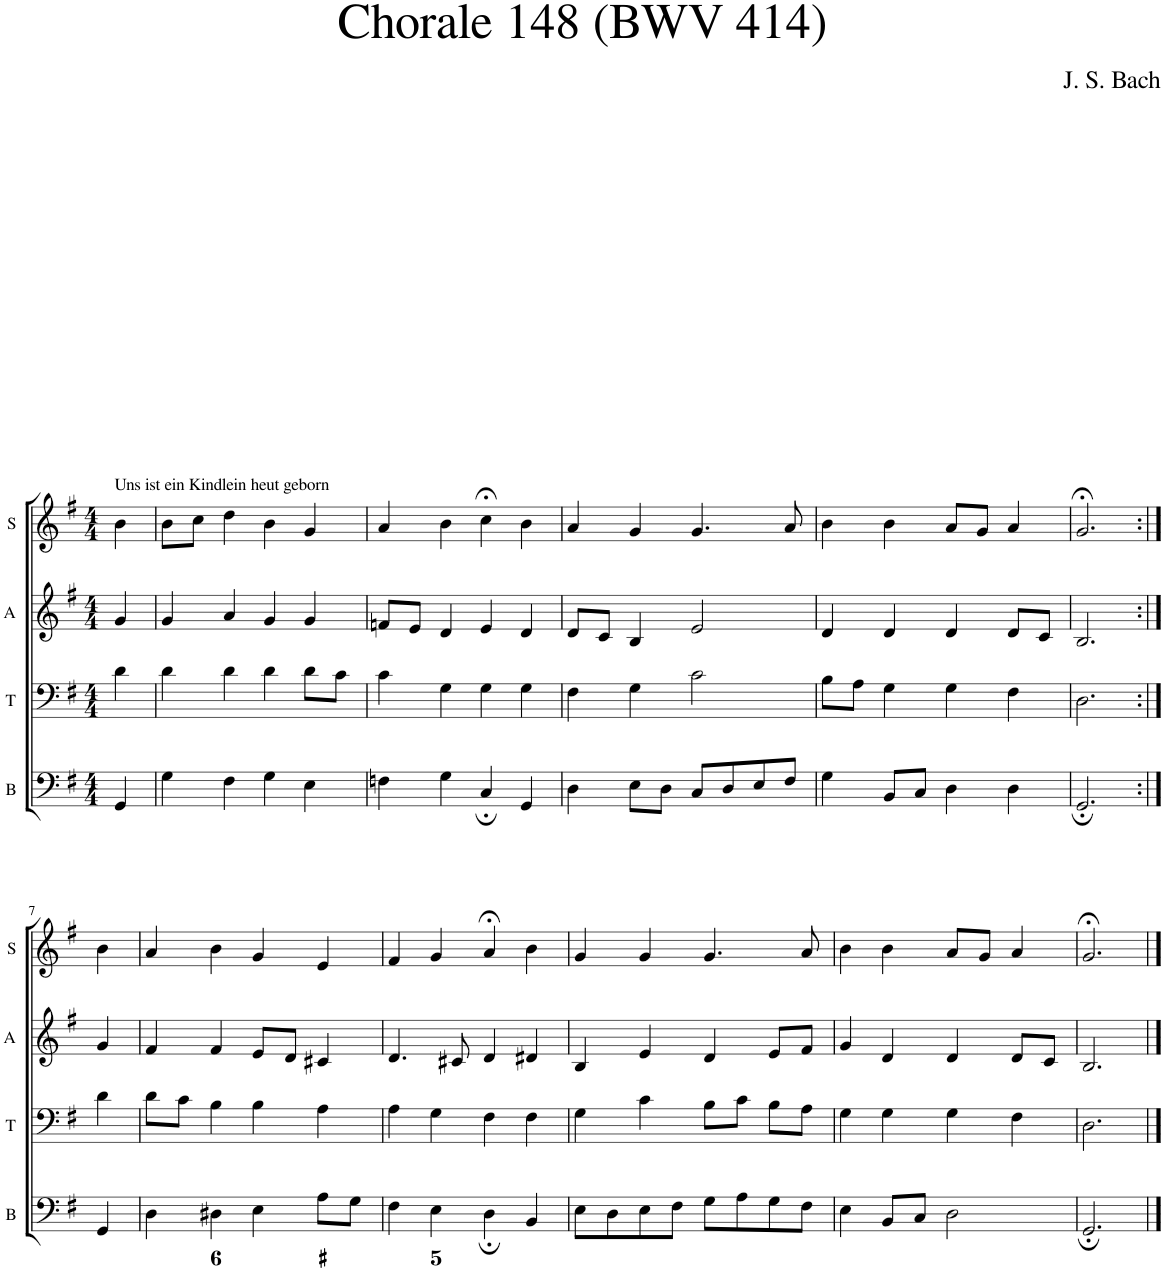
**kern	**kern	**kern	**kern
*part4	*part3	*part2	*part1
*staff4	*staff3	*staff2	*staff1
*I"B	*I"T	*I"A	*I"S
*I'B	*I'T	*I'A	*I'S
*clefF4	*clefF4	*clefG2	*clefG2
*k[f#]	*k[f#]	*k[f#]	*k[f#]
*M4/4	*M4/4	*M4/4	*M4/4
=1	=1	=1	=1
!	!	!	!LO:TX:a:t=Uns ist ein Kindlein heut geborn
4GG/	4d\	4g/	4b\
=2	=2	=2	=2
4G\	4d\	4g/	8b\L
.	.	.	8cc\J
4F#\	4d\	4a/	4dd\
4G\	4d\	4g/	4b\
4E\	8d\L	4g/	4g/
.	8c\J	.	.
=3	=3	=3	=3
4Fn\	4c\	8fn/L	4a/
.	.	8e/J	.
4G\	4G\	4d/	4b\
4C;/	4G\	4e/	4cc;<\
4GG/	4G\	4d/	4b\
=4	=4	=4	=4
4D\	4F#\	8d/L	4a/
.	.	8c/J	.
8E\L	4G\	4B/	4g/
8D\J	.	.	.
8C/L	2c\	2e/	4.g/
8D/	.	.	.
8E/	.	.	.
8F#/J	.	.	8a/
=5	=5	=5	=5
4G\	8B\L	4d/	4b\
.	8A\J	.	.
8BB/L	4G\	4d/	4b\
8C/J	.	.	.
4D\	4G\	4d/	8a/L
.	.	.	8g/J
4D\	4F#\	8d/L	4a/
.	.	8c/J	.
=6	=6	=6	=6
2.GG;/	2.D\	2.B/	2.g;</
!!LO:LB:g=z
=7:|!	=7:|!	=7:|!	=7:|!
4GG/	4d\	4g/	4b\
=8	=8	=8	=8
4D\	8d\L	4f#/	4a/
.	8c\J	.	.
4D#X\	4B\	4f#/	4b\
4E\	4B\	8e/L	4g/
.	.	8d/J	.
8A\L	4A\	4c#X/	4e/
8G\J	.	.	.
=9	=9	=9	=9
4F#\	4A\	4.d/	4f#/
4E\	4G\	.	4g/
.	.	8c#X/	.
4D;\	4F#\	4d/	4a;</
4BB/	4F#\	4d#X/	4b\
=10	=10	=10	=10
8E\L	4G\	4B/	4g/
8D\	.	.	.
8E\	4c\	4e/	4g/
8F#\J	.	.	.
8G\L	8B\L	4d/	4.g/
8A\	8c\J	.	.
8G\	8B\L	8e/L	.
8F#\J	8A\J	8f#/J	8a/
=11	=11	=11	=11
4E\	4G\	4g/	4b\
8BB/L	4G\	4d/	4b\
8C/J	.	.	.
2D\	4G\	4d/	8a/L
.	.	.	8g/J
.	4F#\	8d/L	4a/
.	.	8c/J	.
=12	=12	=12	=12
2.GG;/	2.D\	2.B/	2.g;</
==	==	==	==
*-	*-	*-	*-
